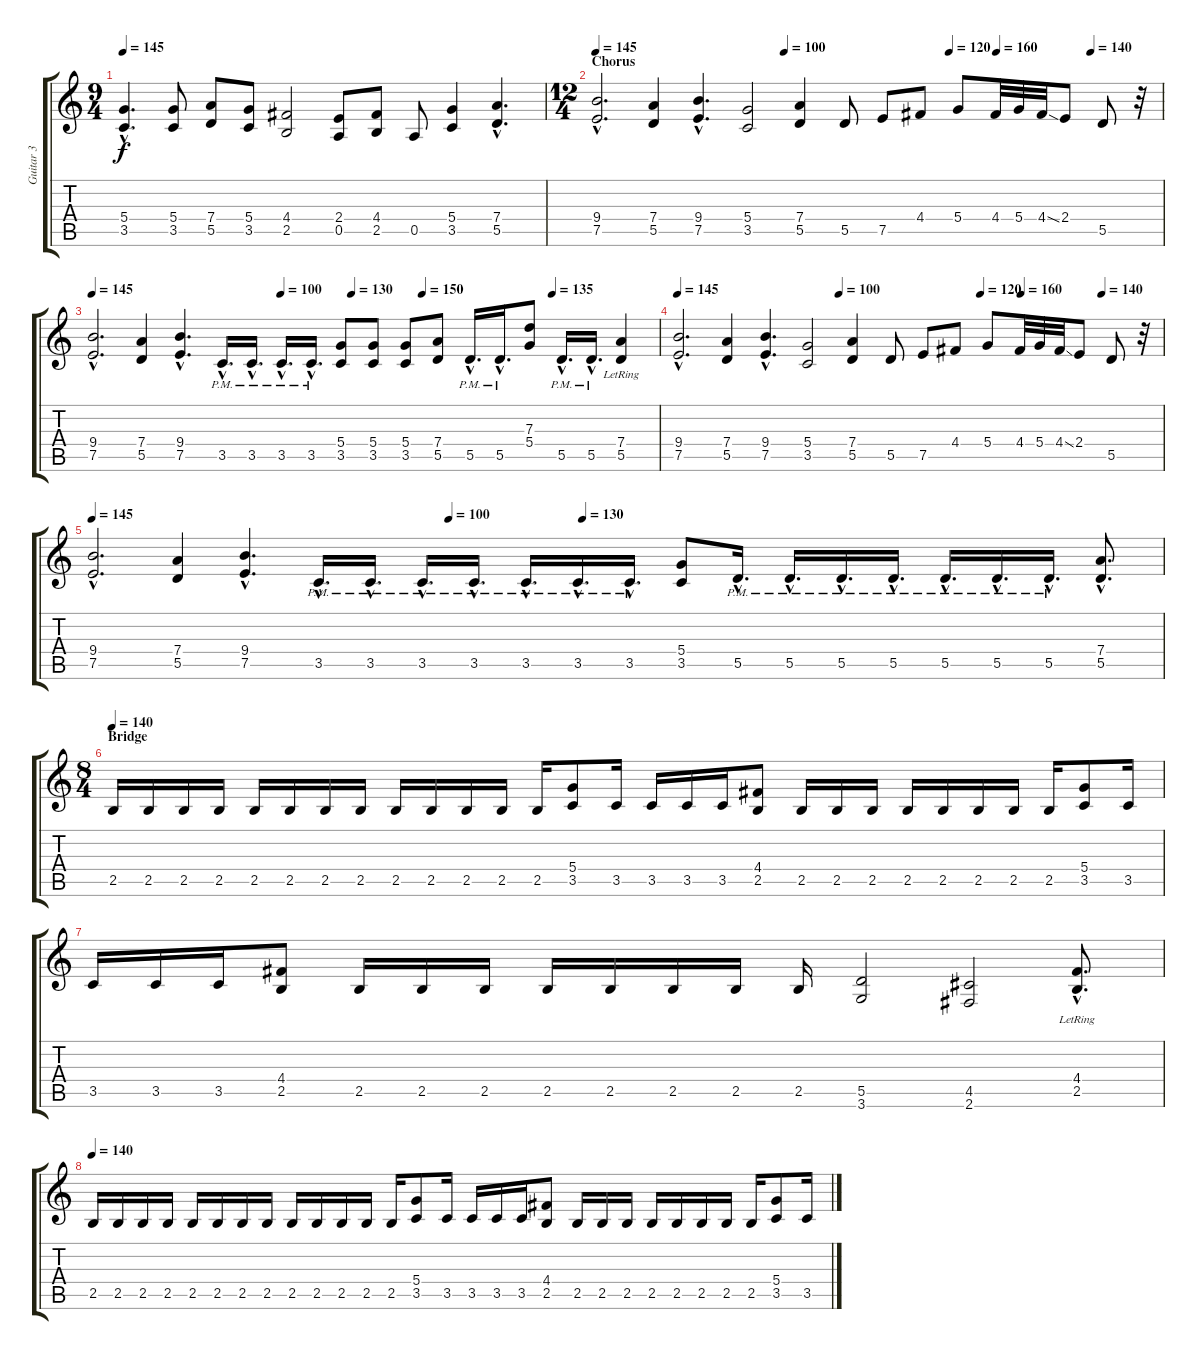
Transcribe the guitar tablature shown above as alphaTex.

\track ("Guitar 3" "Guitar 3") {instrument distortionguitar}
\staff {score tabs}
\tuning (E4 B3 G3 D3 A2 E2) {hide}
\ts (9 4)
\tempo 145
\clef g2
\ks c
(5.4{hac t} 3.5{hac t}).4{d dy f} (5.4 3.5).8 (7.4 5.5).8 (5.4 3.5).8 (4.4 2.5).2 (2.4 0.5).8 (4.4 2.5).8 0.5.8 (5.4 3.5).4 (7.4{hac} 5.5{hac}).4{d} |
\ts (12 4)
\section ("" "Chorus")
\tempo 145
\tempo (100 0.3333333333333333)
\tempo (120 0.625)
\tempo (160 0.7083333333333334)
\tempo (140 0.875)
(9.4{hac} 7.5{hac}).2{d} (7.4 5.5).4 (9.4{hac} 7.5{hac}).4{d} (5.4 3.5).2 (7.4 5.5).4 5.5.8 7.5.8 4.4.8 5.4.8 4.4.32 5.4.32 4.4{ss}.32 2.4.8 5.5.8 r.32 |
\tempo 145
\tempo (100 0.3333333333333333)
\tempo (130 0.4583333333333333)
\tempo (150 0.5833333333333334)
\tempo (135 0.8125)
(9.4{hac} 7.5{hac}).2{d} (7.4 5.5).4 (9.4{hac} 7.5{hac}).4{d} 3.5{hac pm}.16{d} 3.5{hac pm}.16{d} 3.5{hac pm}.16{d} 3.5{hac pm}.16{d} (5.4 3.5).8 (5.4 3.5).8 (5.4 3.5).8 (7.4 5.5).8 5.5{hac pm}.16{d} 5.5{hac pm}.16{d} (7.3 5.4).8 5.5{hac pm}.16{d} 5.5{hac pm}.16{d} (7.4{lr} 5.5{lr}).4 |
\tempo 145
\tempo (100 0.3333333333333333)
\tempo (120 0.625)
\tempo (160 0.7083333333333334)
\tempo (140 0.875)
(9.4{hac} 7.5{hac}).2{d} (7.4 5.5).4 (9.4{hac} 7.5{hac}).4{d} (5.4 3.5).2 (7.4 5.5).4 5.5.8 7.5.8 4.4.8 5.4.8 4.4.32 5.4.32 4.4{ss}.32 2.4.8 5.5.8 r.32 |
\tempo 145
\tempo (100 0.3333333333333333)
\tempo (130 0.4583333333333333)
(9.4{hac} 7.5{hac}).2{d} (7.4 5.5).4 (9.4{hac} 7.5{hac}).4{d} 3.5{hac pm}.16{d} 3.5{hac pm}.16{d} 3.5{hac pm}.16{d} 3.5{hac pm}.16{d} 3.5{hac pm}.16{d} 3.5{hac pm}.16{d} 3.5{hac pm}.16{d} (5.4 3.5).8 5.5{hac pm}.16{d} 5.5{hac pm}.16{d} 5.5{hac pm}.16{d} 5.5{hac pm}.16{d} 5.5{hac pm}.16{d} 5.5{hac pm}.16{d} 5.5{hac pm}.16{d} (7.4{hac} 5.5{hac}).8{d} |
\ts (8 4)
\section ("" "Bridge")
\tempo 140
2.5.16 2.5.16 2.5.16 2.5.16 2.5.16 2.5.16 2.5.16 2.5.16 2.5.16 2.5.16 2.5.16 2.5.16 2.5.16 (5.4 3.5).8 3.5.16 3.5.16 3.5.16 3.5.16 (4.4 2.5).8 2.5.16 2.5.16 2.5.16 2.5.16 2.5.16 2.5.16 2.5.16 2.5.16 (5.4 3.5).8 3.5.16 |
3.5.16 3.5.16 3.5.16 (4.4 2.5).8 2.5.16 2.5.16 2.5.16 2.5.16 2.5.16 2.5.16 2.5.16 2.5.16 (5.5 3.6).2 (4.5 2.6).2 (4.4{hac lr} 2.5{hac lr}).8{d} |
\tempo 140
2.5.16 2.5.16 2.5.16 2.5.16 2.5.16 2.5.16 2.5.16 2.5.16 2.5.16 2.5.16 2.5.16 2.5.16 2.5.16 (5.4 3.5).8 3.5.16 3.5.16 3.5.16 3.5.16 (4.4 2.5).8 2.5.16 2.5.16 2.5.16 2.5.16 2.5.16 2.5.16 2.5.16 2.5.16 (5.4 3.5).8 3.5.16
